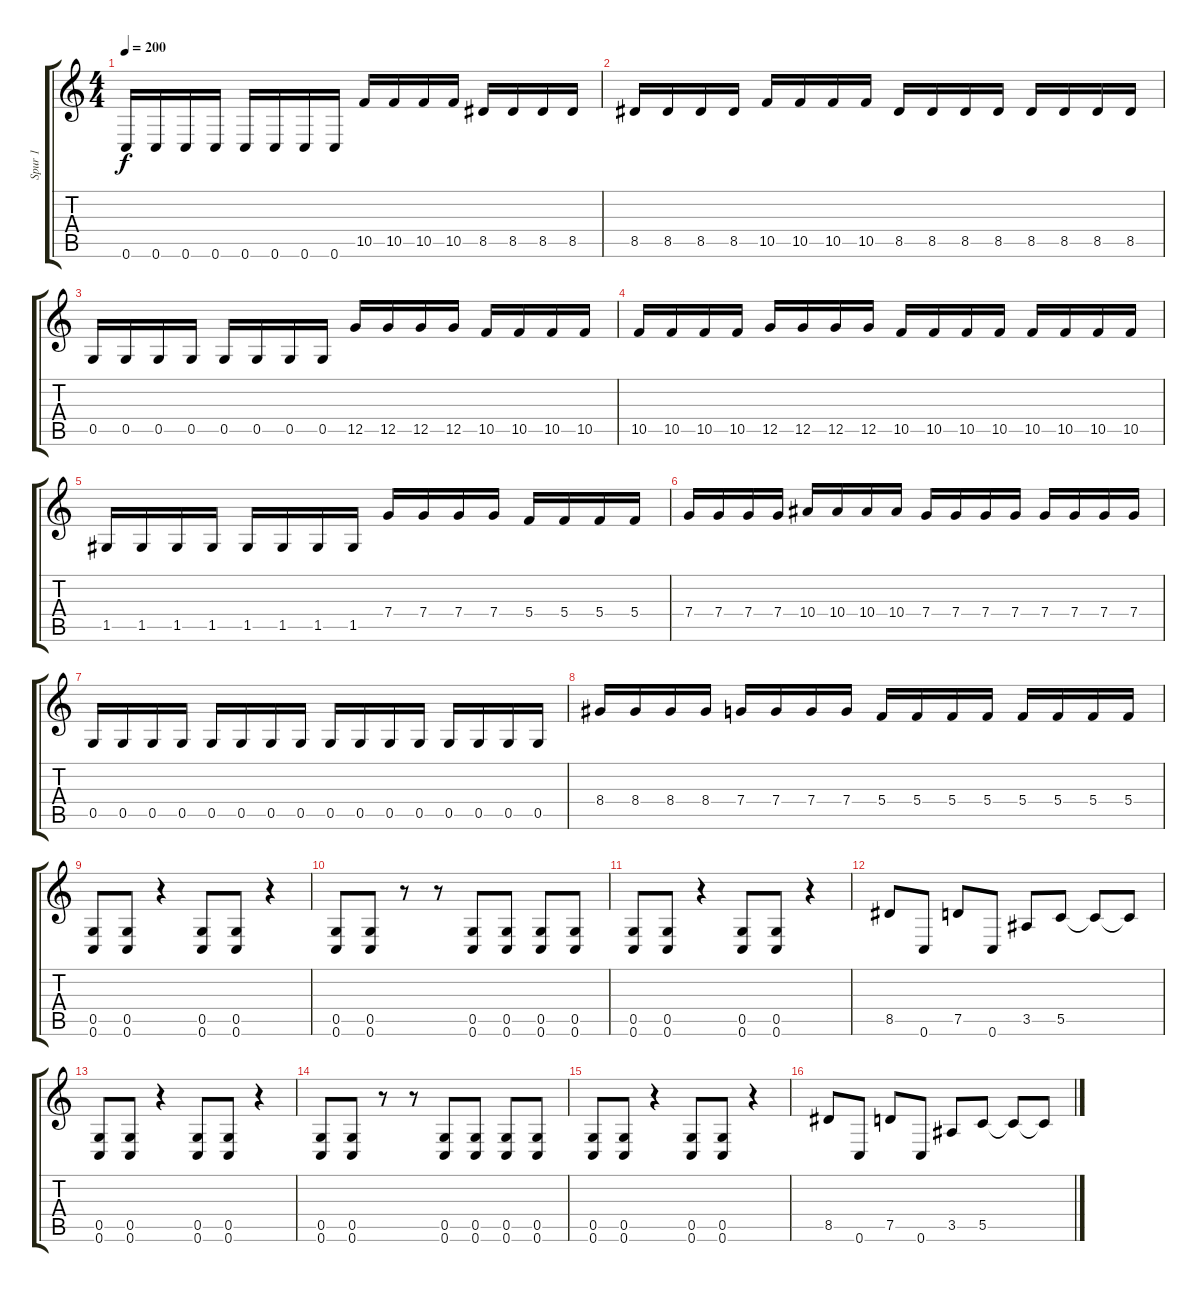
\track ("Spur 1" "Spur 1") {instrument distortionguitar}
\staff {score tabs}
\tuning (D4 A3 F3 C3 G2 C2) {hide}
\ts (4 4)
\tempo 200
\clef g2
\ks c
0.6.16{dy f} 0.6.16 0.6.16 0.6.16 0.6.16 0.6.16 0.6.16 0.6.16 10.5.16 10.5.16 10.5.16 10.5.16 8.5.16 8.5.16 8.5.16 8.5.16 |
8.5.16 8.5.16 8.5.16 8.5.16 10.5.16 10.5.16 10.5.16 10.5.16 8.5.16 8.5.16 8.5.16 8.5.16 8.5.16 8.5.16 8.5.16 8.5.16 |
0.5.16 0.5.16 0.5.16 0.5.16 0.5.16 0.5.16 0.5.16 0.5.16 12.5.16 12.5.16 12.5.16 12.5.16 10.5.16 10.5.16 10.5.16 10.5.16 |
10.5.16 10.5.16 10.5.16 10.5.16 12.5.16 12.5.16 12.5.16 12.5.16 10.5.16 10.5.16 10.5.16 10.5.16 10.5.16 10.5.16 10.5.16 10.5.16 |
1.5.16 1.5.16 1.5.16 1.5.16 1.5.16 1.5.16 1.5.16 1.5.16 7.4.16 7.4.16 7.4.16 7.4.16 5.4.16 5.4.16 5.4.16 5.4.16 |
7.4.16 7.4.16 7.4.16 7.4.16 10.4.16 10.4.16 10.4.16 10.4.16 7.4.16 7.4.16 7.4.16 7.4.16 7.4.16 7.4.16 7.4.16 7.4.16 |
0.5.16 0.5.16 0.5.16 0.5.16 0.5.16 0.5.16 0.5.16 0.5.16 0.5.16 0.5.16 0.5.16 0.5.16 0.5.16 0.5.16 0.5.16 0.5.16 |
8.4.16 8.4.16 8.4.16 8.4.16 7.4.16 7.4.16 7.4.16 7.4.16 5.4.16 5.4.16 5.4.16 5.4.16 5.4.16 5.4.16 5.4.16 5.4.16 |
(0.5 0.6).8 (0.5 0.6).8 r.4 (0.5 0.6).8 (0.5 0.6).8 r.4 |
(0.5 0.6).8 (0.5 0.6).8 r.8 r.8 (0.5 0.6).8 (0.5 0.6).8 (0.5 0.6).8 (0.5 0.6).8 |
(0.5 0.6).8 (0.5 0.6).8 r.4 (0.5 0.6).8 (0.5 0.6).8 r.4 |
8.5.8 0.6.8 7.5.8 0.6.8 3.5.8 5.5.8 5.5{t}.8 5.5{t}.8 |
(0.5 0.6).8 (0.5 0.6).8 r.4 (0.5 0.6).8 (0.5 0.6).8 r.4 |
(0.5 0.6).8 (0.5 0.6).8 r.8 r.8 (0.5 0.6).8 (0.5 0.6).8 (0.5 0.6).8 (0.5 0.6).8 |
(0.5 0.6).8 (0.5 0.6).8 r.4 (0.5 0.6).8 (0.5 0.6).8 r.4 |
8.5.8 0.6.8 7.5.8 0.6.8 3.5.8 5.5.8 5.5{t}.8 5.5{t}.8
